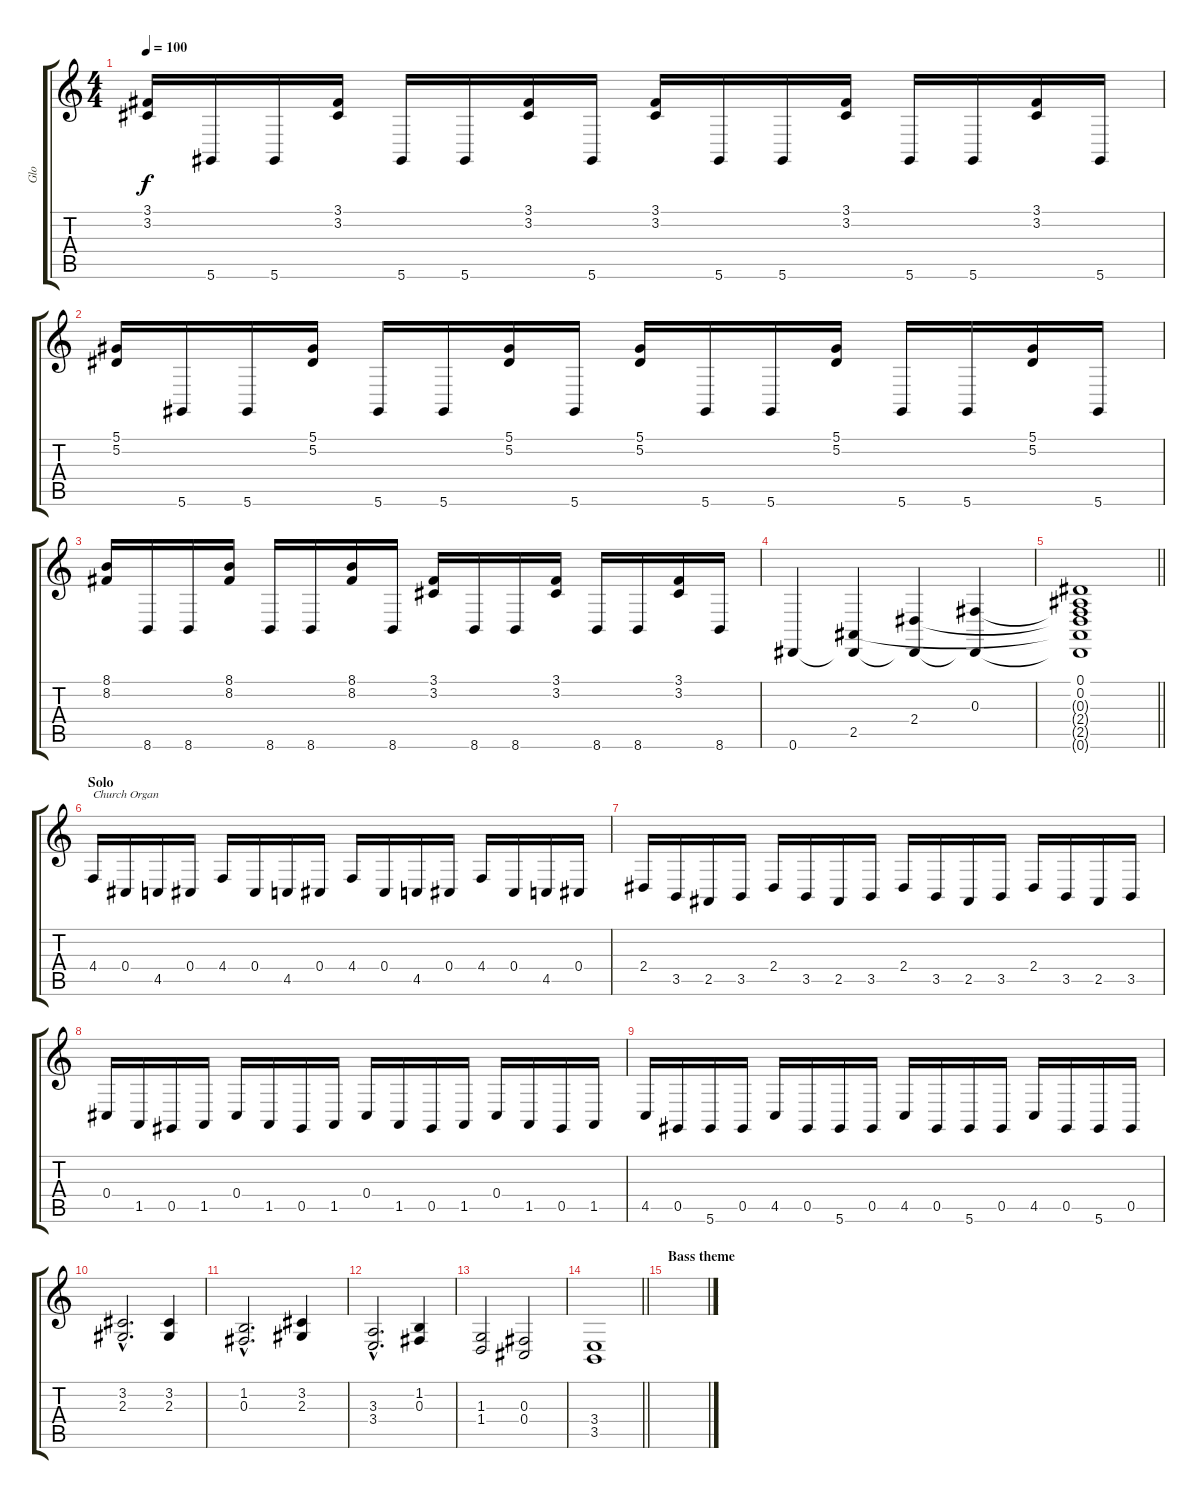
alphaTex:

\track ("Glo" "Glo") {instrument stringensemble1}
\staff {score tabs}
\tuning (Eb4 Bb3 Gb3 Db3 Ab2 Eb2) {hide}
\ts (4 4)
\tempo 100
\clef g2
\ks c
(3.1 3.2).16{dy f} 5.6.16 5.6.16 (3.1 3.2).16 5.6.16 5.6.16 (3.1 3.2).16 5.6.16 (3.1 3.2).16 5.6.16 5.6.16 (3.1 3.2).16 5.6.16 5.6.16 (3.1 3.2).16 5.6.16 |
(5.1 5.2).16 5.6.16 5.6.16 (5.1 5.2).16 5.6.16 5.6.16 (5.1 5.2).16 5.6.16 (5.1 5.2).16 5.6.16 5.6.16 (5.1 5.2).16 5.6.16 5.6.16 (5.1 5.2).16 5.6.16 |
(8.1 8.2).16 8.6.16 8.6.16 (8.1 8.2).16 8.6.16 8.6.16 (8.1 8.2).16 8.6.16 (3.1 3.2).16 8.6.16 8.6.16 (3.1 3.2).16 8.6.16 8.6.16 (3.1 3.2).16 8.6.16 |
0.6.4 (2.5 0.6{t}).4 (2.4 0.6{t}).4 (0.3 0.6{t}).4 |
\barLineRight lightlight
(0.1 0.2 0.3{t} 2.4{t} 2.5{t} 0.6{t}).1 |
\section ("" "Solo")
4.4.16{txt "Church Organ" instrument churchorgan} 0.4.16 4.5.16 0.4.16 4.4.16 0.4.16 4.5.16 0.4.16 4.4.16 0.4.16 4.5.16 0.4.16 4.4.16 0.4.16 4.5.16 0.4.16 |
2.4.16 3.5.16 2.5.16 3.5.16 2.4.16 3.5.16 2.5.16 3.5.16 2.4.16 3.5.16 2.5.16 3.5.16 2.4.16 3.5.16 2.5.16 3.5.16 |
0.4.16 1.5.16 0.5.16 1.5.16 0.4.16 1.5.16 0.5.16 1.5.16 0.4.16 1.5.16 0.5.16 1.5.16 0.4.16 1.5.16 0.5.16 1.5.16 |
4.5.16 0.5.16 5.6.16 0.5.16 4.5.16 0.5.16 5.6.16 0.5.16 4.5.16 0.5.16 5.6.16 0.5.16 4.5.16 0.5.16 5.6.16 0.5.16 |
(3.2{hac} 2.3{hac}).2{d} (3.2 2.3).4 |
(1.2{hac} 0.3{hac}).2{d} (3.2 2.3).4 |
(3.3{hac} 3.4{hac}).2{d} (1.2 0.3).4 |
(1.3 1.4).2 (0.3 0.4).2 |
\barLineRight lightlight
(3.4 3.5).1 |
\section ("" "Bass theme")
